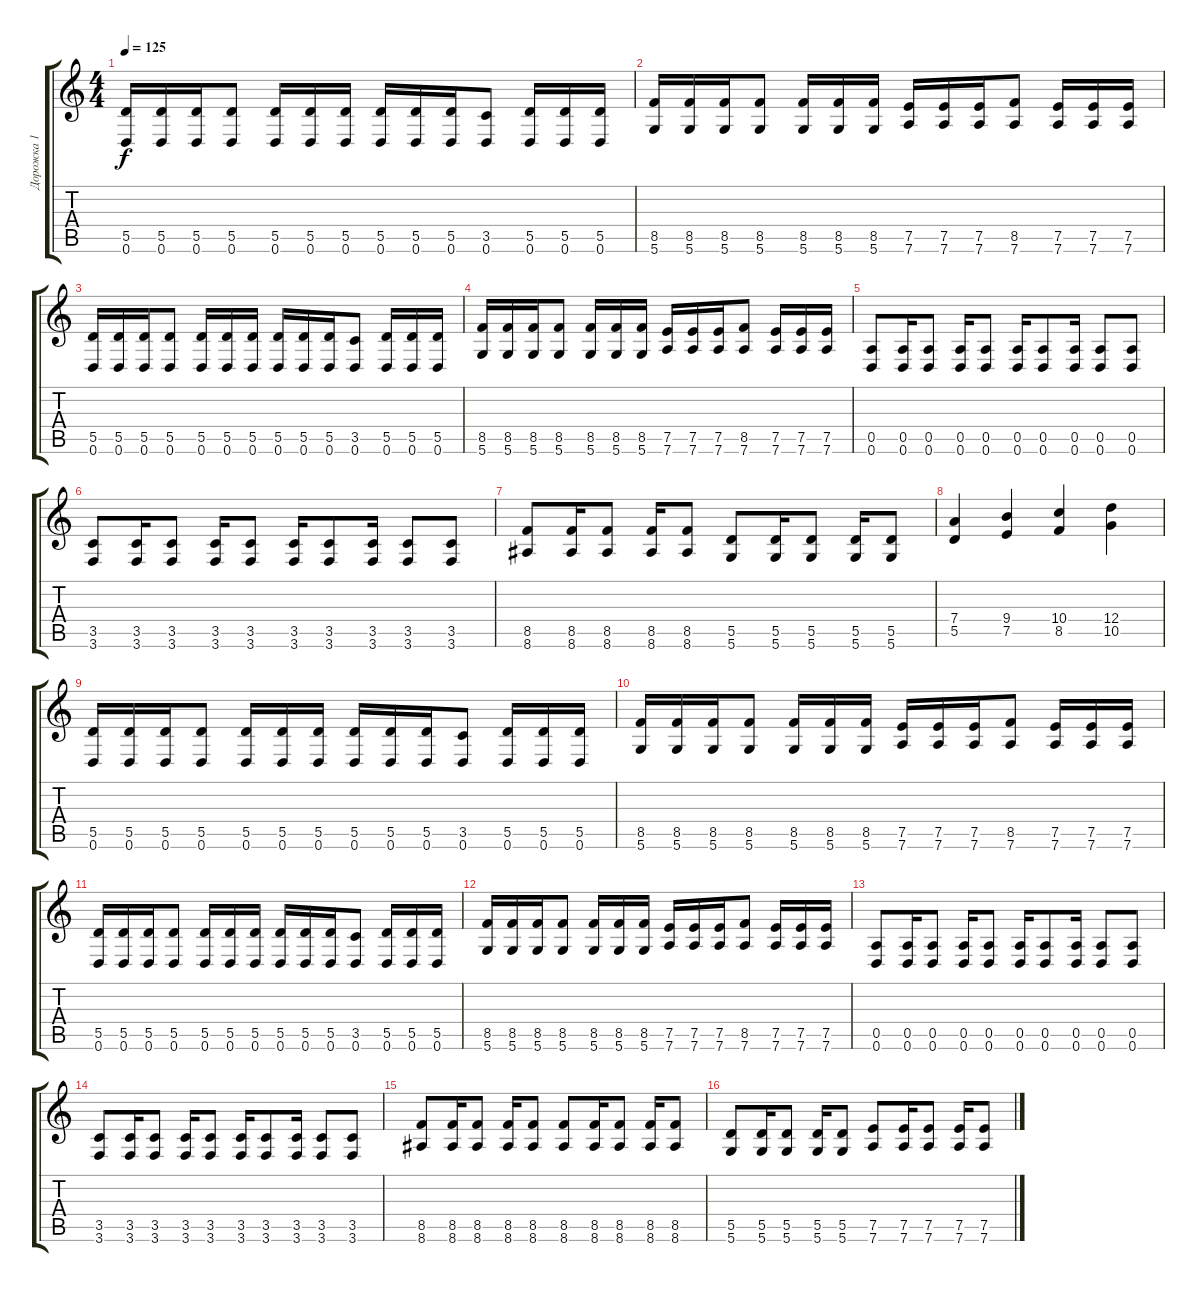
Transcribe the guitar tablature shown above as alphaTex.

\track ("Дорожка 1" "Дорожка 1") {instrument distortionguitar}
\staff {score tabs}
\tuning (E4 B3 G3 D3 A2 D2) {hide}
\ts (4 4)
\tempo 125
\clef g2
\ks c
(5.5 0.6).16{dy f} (5.5 0.6).16 (5.5 0.6).16 (5.5 0.6).8 (5.5 0.6).16 (5.5 0.6).16 (5.5 0.6).16 (5.5 0.6).16 (5.5 0.6).16 (5.5 0.6).16 (3.5 0.6).8 (5.5 0.6).16 (5.5 0.6).16 (5.5 0.6).16 |
(8.5 5.6).16 (8.5 5.6).16 (8.5 5.6).16 (8.5 5.6).8 (8.5 5.6).16 (8.5 5.6).16 (8.5 5.6).16 (7.5 7.6).16 (7.5 7.6).16 (7.5 7.6).16 (8.5 7.6).8 (7.5 7.6).16 (7.5 7.6).16 (7.5 7.6).16 |
(5.5 0.6).16 (5.5 0.6).16 (5.5 0.6).16 (5.5 0.6).8 (5.5 0.6).16 (5.5 0.6).16 (5.5 0.6).16 (5.5 0.6).16 (5.5 0.6).16 (5.5 0.6).16 (3.5 0.6).8 (5.5 0.6).16 (5.5 0.6).16 (5.5 0.6).16 |
(8.5 5.6).16 (8.5 5.6).16 (8.5 5.6).16 (8.5 5.6).8 (8.5 5.6).16 (8.5 5.6).16 (8.5 5.6).16 (7.5 7.6).16 (7.5 7.6).16 (7.5 7.6).16 (8.5 7.6).8 (7.5 7.6).16 (7.5 7.6).16 (7.5 7.6).16 |
(0.5 0.6).8 (0.5 0.6).16 (0.5 0.6).8 (0.5 0.6).16 (0.5 0.6).8 (0.5 0.6).16 (0.5 0.6).8 (0.5 0.6).16 (0.5 0.6).8 (0.5 0.6).8 |
(3.5 3.6).8 (3.5 3.6).16 (3.5 3.6).8 (3.5 3.6).16 (3.5 3.6).8 (3.5 3.6).16 (3.5 3.6).8 (3.5 3.6).16 (3.5 3.6).8 (3.5 3.6).8 |
(8.5 8.6).8 (8.5 8.6).16 (8.5 8.6).8 (8.5 8.6).16 (8.5 8.6).8 (5.5 5.6).8 (5.5 5.6).16 (5.5 5.6).8 (5.5 5.6).16 (5.5 5.6).8 |
(7.4 5.5).4 (9.4 7.5).4 (10.4 8.5).4 (12.4 10.5).4 |
(5.5 0.6).16 (5.5 0.6).16 (5.5 0.6).16 (5.5 0.6).8 (5.5 0.6).16 (5.5 0.6).16 (5.5 0.6).16 (5.5 0.6).16 (5.5 0.6).16 (5.5 0.6).16 (3.5 0.6).8 (5.5 0.6).16 (5.5 0.6).16 (5.5 0.6).16 |
(8.5 5.6).16 (8.5 5.6).16 (8.5 5.6).16 (8.5 5.6).8 (8.5 5.6).16 (8.5 5.6).16 (8.5 5.6).16 (7.5 7.6).16 (7.5 7.6).16 (7.5 7.6).16 (8.5 7.6).8 (7.5 7.6).16 (7.5 7.6).16 (7.5 7.6).16 |
(5.5 0.6).16 (5.5 0.6).16 (5.5 0.6).16 (5.5 0.6).8 (5.5 0.6).16 (5.5 0.6).16 (5.5 0.6).16 (5.5 0.6).16 (5.5 0.6).16 (5.5 0.6).16 (3.5 0.6).8 (5.5 0.6).16 (5.5 0.6).16 (5.5 0.6).16 |
(8.5 5.6).16 (8.5 5.6).16 (8.5 5.6).16 (8.5 5.6).8 (8.5 5.6).16 (8.5 5.6).16 (8.5 5.6).16 (7.5 7.6).16 (7.5 7.6).16 (7.5 7.6).16 (8.5 7.6).8 (7.5 7.6).16 (7.5 7.6).16 (7.5 7.6).16 |
(0.5 0.6).8 (0.5 0.6).16 (0.5 0.6).8 (0.5 0.6).16 (0.5 0.6).8 (0.5 0.6).16 (0.5 0.6).8 (0.5 0.6).16 (0.5 0.6).8 (0.5 0.6).8 |
(3.5 3.6).8 (3.5 3.6).16 (3.5 3.6).8 (3.5 3.6).16 (3.5 3.6).8 (3.5 3.6).16 (3.5 3.6).8 (3.5 3.6).16 (3.5 3.6).8 (3.5 3.6).8 |
(8.5 8.6).8 (8.5 8.6).16 (8.5 8.6).8 (8.5 8.6).16 (8.5 8.6).8 (8.5 8.6).8 (8.5 8.6).16 (8.5 8.6).8 (8.5 8.6).16 (8.5 8.6).8 |
(5.5 5.6).8 (5.5 5.6).16 (5.5 5.6).8 (5.5 5.6).16 (5.5 5.6).8 (7.5 7.6).8 (7.5 7.6).16 (7.5 7.6).8 (7.5 7.6).16 (7.5 7.6).8
